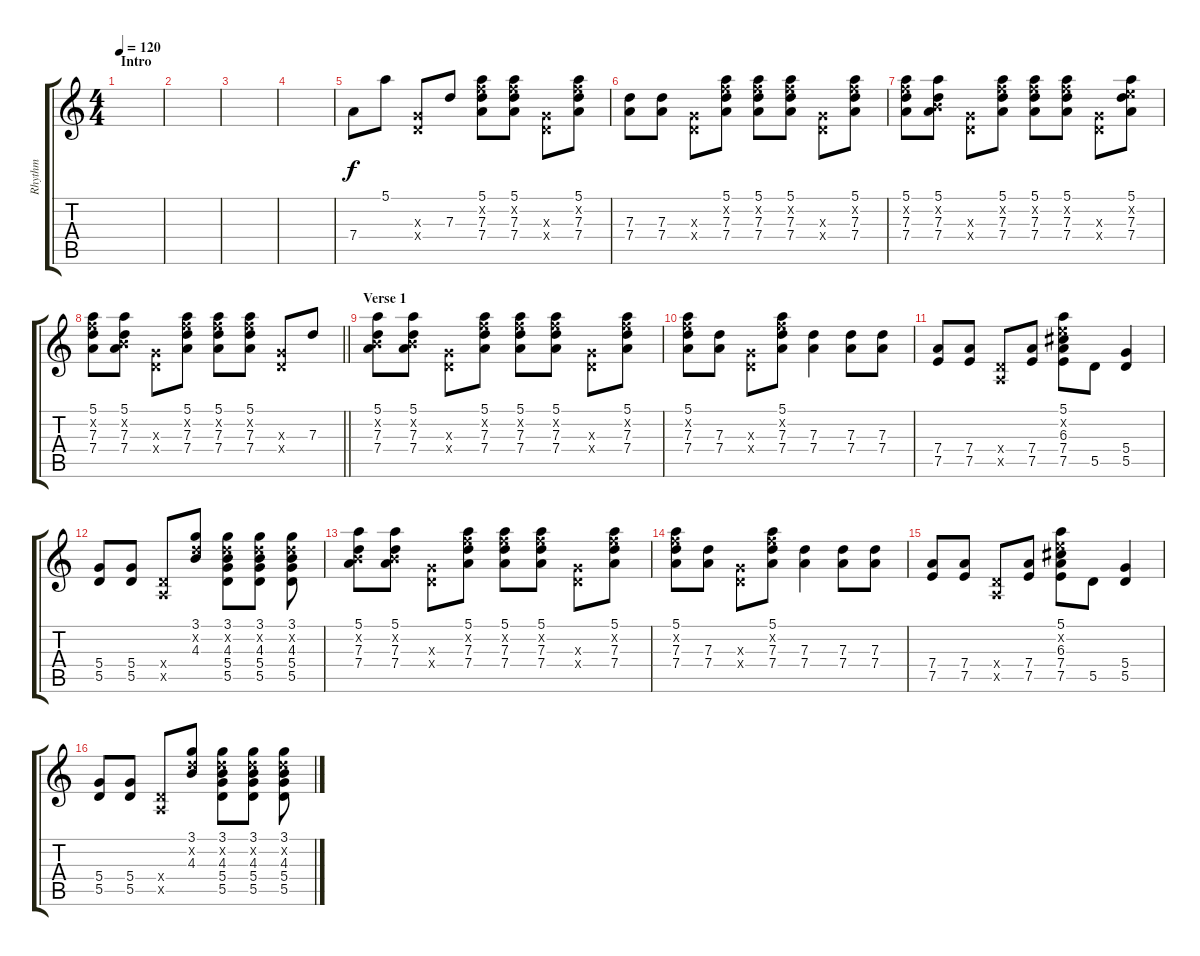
\track ("Rhythm" "Rhythm") {instrument overdrivenguitar}
\staff {score tabs}
\tuning (E4 B3 G3 D3 A2 E2) {hide}
\ts (4 4)
\section ("" "Intro")
\tempo 120
\clef g2
\ks c
|
|
|
|
7.4.8 5.1.8 (0.3{x} 0.4{x}).8 7.3.8 (5.1 6.2{x} 7.3 7.4).8 (5.1 6.2{x} 7.3 7.4).8 (0.3{x} 0.4{x}).8 (5.1 6.2{x} 7.3 7.4).8 |
(7.3 7.4).8 (7.3 7.4).8 (0.3{x} 0.4{x}).8 (5.1 6.2{x} 7.3 7.4).8 (5.1 6.2{x} 7.3 7.4).8 (5.1 6.2{x} 7.3 7.4).8 (0.3{x} 0.4{x}).8 (5.1 6.2{x} 7.3 7.4).8 |
(5.1 6.2{x} 7.3 7.4).8 (5.1 0.2{x} 7.3 7.4).8 (0.3{x} 0.4{x}).8 (5.1 6.2{x} 7.3 7.4).8 (5.1 6.2{x} 7.3 7.4).8 (5.1 6.2{x} 7.3 7.4).8 (0.3{x} 0.4{x}).8 (5.1 5.2{x} 7.3 7.4).8 |
\barLineRight lightlight
(5.1 6.2{x} 7.3 7.4).8 (5.1 0.2{x} 7.3 7.4).8 (0.3{x} 0.4{x}).8 (5.1 6.2{x} 7.3 7.4).8 (5.1 6.2{x} 7.3 7.4).8 (5.1 6.2{x} 7.3 7.4).8 (0.3{x} 0.4{x}).8 7.3.8 |
\section ("" "Verse 1")
(5.1 0.2{x} 7.3 7.4).8 (5.1 0.2{x} 7.3 7.4).8 (0.3{x} 0.4{x}).8 (5.1 6.2{x} 7.3 7.4).8 (5.1 6.2{x} 7.3 7.4).8 (5.1 6.2{x} 7.3 7.4).8 (0.3{x} 0.4{x}).8 (5.1 6.2{x} 7.3 7.4).8 |
(5.1 6.2{x} 7.3 7.4).8 (7.3 7.4).8 (0.3{x} 0.4{x}).8 (5.1 6.2{x} 7.3 7.4).8 (7.3 7.4).4 (7.3 7.4).8 (7.3 7.4).8 |
(7.4 7.5).8 (7.4 7.5).8 (0.4{x} 0.5{x}).8 (7.4 7.5).8 (5.1 5.2{x} 6.3 7.4 7.5).8 5.5.8 (5.4 5.5).4 |
(5.4 5.5).8 (5.4 5.5).8 (0.4{x} 0.5{x}).8 (3.1 3.2{x} 4.3).8 (3.1 3.2{x} 4.3 5.4 5.5).8 (3.1 3.2{x} 4.3 5.4 5.5).8 (3.1 3.2{x} 4.3 5.4 5.5).8 |
(5.1 0.2{x} 7.3 7.4).8 (5.1 0.2{x} 7.3 7.4).8 (0.3{x} 0.4{x}).8 (5.1 6.2{x} 7.3 7.4).8 (5.1 6.2{x} 7.3 7.4).8 (5.1 6.2{x} 7.3 7.4).8 (0.3{x} 0.4{x}).8 (5.1 6.2{x} 7.3 7.4).8 |
(5.1 6.2{x} 7.3 7.4).8 (7.3 7.4).8 (0.3{x} 0.4{x}).8 (5.1 6.2{x} 7.3 7.4).8 (7.3 7.4).4 (7.3 7.4).8 (7.3 7.4).8 |
(7.4 7.5).8 (7.4 7.5).8 (0.4{x} 0.5{x}).8 (7.4 7.5).8 (5.1 5.2{x} 6.3 7.4 7.5).8 5.5.8 (5.4 5.5).4 |
(5.4 5.5).8 (5.4 5.5).8 (0.4{x} 0.5{x}).8 (3.1 3.2{x} 4.3).8 (3.1 3.2{x} 4.3 5.4 5.5).8 (3.1 3.2{x} 4.3 5.4 5.5).8 (3.1 3.2{x} 4.3 5.4 5.5).8
